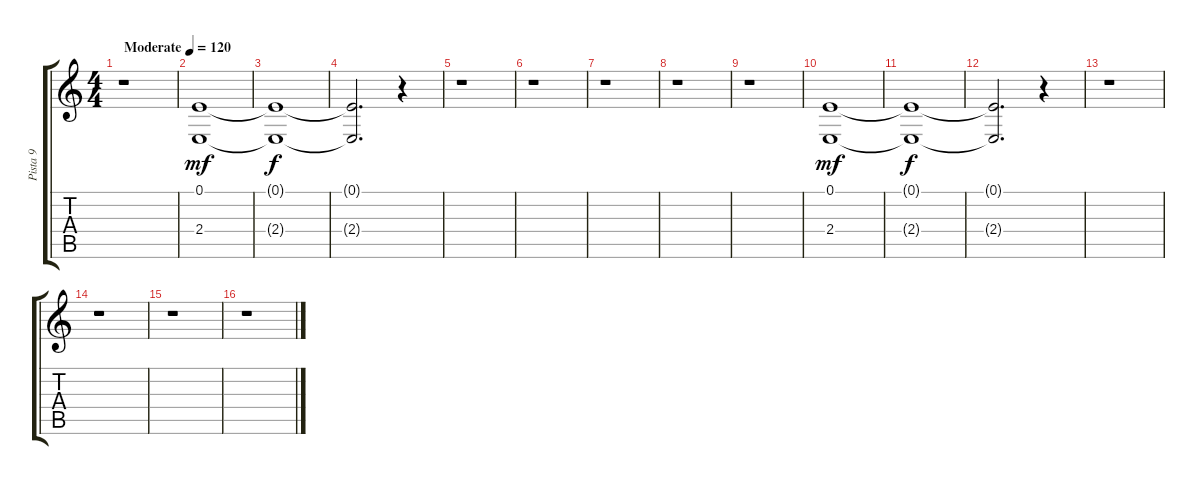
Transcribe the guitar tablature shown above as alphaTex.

\track ("Pista 9" "Pista 9") {instrument stringensemble2}
\staff {score tabs}
\tuning (E4 B3 G3 D3 A2 E2) {hide}
\ts (4 4)
\tempo (120 "Moderate")
\clef g2
\ks c
r.1{dy mf instrument stringensemble2} |
(0.1 2.4).1 |
(0.1{t} 2.4{t}).1{dy f} |
(0.1{t} 2.4{t}).2{d} r.4 |
r.1 |
r.1 |
r.1 |
r.1 |
r.1 |
(0.1 2.4).1{dy mf} |
(0.1{t} 2.4{t}).1{dy f} |
(0.1{t} 2.4{t}).2{d} r.4 |
r.1 |
r.1 |
r.1 |
r.1
